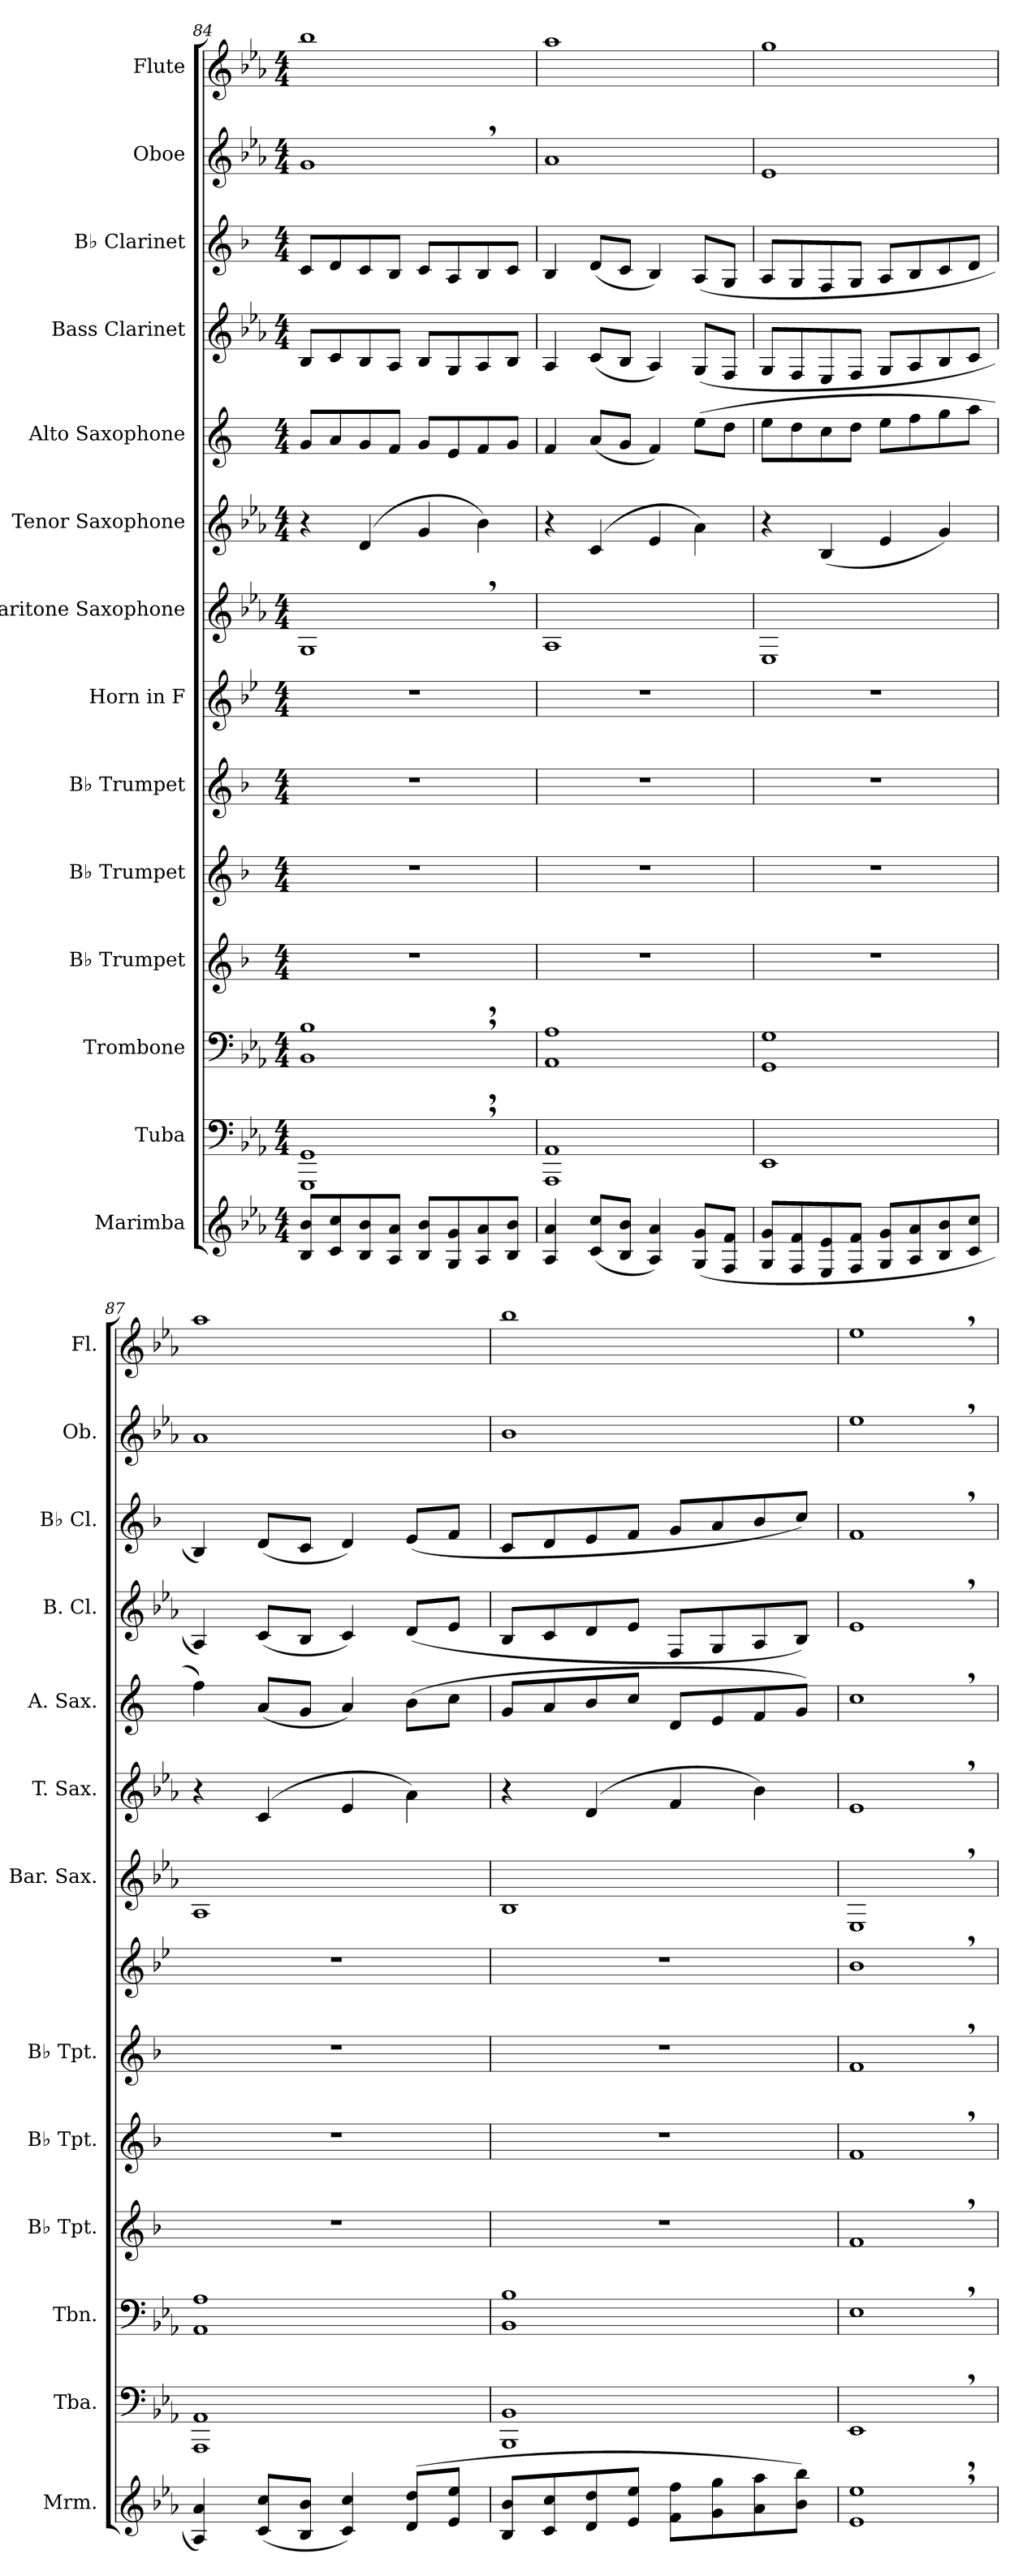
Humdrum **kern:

**kern	**kern	**kern	**kern	**kern	**kern	**kern	**kern	**kern	**kern	**kern	**kern	**kern	**kern
*part14	*part13	*part12	*part11	*part10	*part9	*part8	*part7	*part6	*part5	*part4	*part3	*part2	*part1
*staff14	*staff13	*staff12	*staff11	*staff10	*staff9	*staff8	*staff7	*staff6	*staff5	*staff4	*staff3	*staff2	*staff1
*I"Marimba	*I"Tuba	*I"Trombone	*I"B♭ Trumpet	*I"B♭ Trumpet	*I"B♭ Trumpet	*I"Horn in F	*I"Baritone Saxophone	*I"Tenor Saxophone	*I"Alto Saxophone	*I"Bass Clarinet	*I"B♭ Clarinet	*I"Oboe	*I"Flute
*I'Mrm.	*I'Tba.	*I'Tbn.	*I'B♭ Tpt.	*I'B♭ Tpt.	*I'B♭ Tpt.	*	*I'Bar. Sax.	*I'T. Sax.	*I'A. Sax.	*I'B. Cl.	*I'B♭ Cl.	*I'Ob.	*I'Fl.
!!LO:PB:g=z
*clefG2	*clefF4	*clefF4	*clefG2	*clefG2	*clefG2	*clefG2	*clefG2	*clefG2	*clefG2	*clefG2	*clefG2	*clefG2	*clefG2
*	*	*	*ITrd1c2	*ITrd1c2	*ITrd1c2	*ITrd4c7	*ITrd12c21	*ITrd8c14	*ITrd5c9	*ITrd8c14	*ITrd1c2	*	*
*k[b-e-a-]	*k[b-e-a-]	*k[b-e-a-]	*k[b-e-a-]	*k[b-e-a-]	*k[b-e-a-]	*k[b-e-a-]	*k[b-e-a-]	*k[b-e-a-]	*k[b-e-a-]	*k[b-e-a-]	*k[b-e-a-]	*k[b-e-a-]	*k[b-e-a-]
*M4/4	*M4/4	*M4/4	*M4/4	*M4/4	*M4/4	*M4/4	*M4/4	*M4/4	*M4/4	*M4/4	*M4/4	*M4/4	*M4/4
=84	=84	=84	=84	=84	=84	=84	=84	=84	=84	=84	=84	=84	=84
8B-/ 8b-/L	1GGG, 1GG,	1BB-, 1B-,	1r	1r	1r	1r	1GG,	4r	8B-/L	8BB-/L	8B-/L	1g,	1bb-
8c/ 8cc/	.	.	.	.	.	.	.	.	8c/	8C/	8c/	.	.
8B-/ 8b-/	.	.	.	.	.	.	.	(4D/	8B-/	8BB-/	8B-/	.	.
8A-/ 8a-/J	.	.	.	.	.	.	.	.	8A-/J	8AA-/J	8A-/J	.	.
8B-/ 8b-/L	.	.	.	.	.	.	.	4G/	8B-/L	8BB-/L	8B-/L	.	.
8G/ 8g/	.	.	.	.	.	.	.	.	8G/	8GG/	8G/	.	.
8A-/ 8a-/	.	.	.	.	.	.	.	4B-\)	8A-/	8AA-/	8A-/	.	.
8B-/ 8b-/J	.	.	.	.	.	.	.	.	8B-/J	8BB-/J	8B-/J	.	.
=85	=85	=85	=85	=85	=85	=85	=85	=85	=85	=85	=85	=85	=85
4A-/ 4a-/	1AAA- 1AA-	1AA- 1A-	1r	1r	1r	1r	1AA-	4r	4A-/	4AA-/	4A-/	1a-	1aa-
(8c/ 8cc/L	.	.	.	.	.	.	.	(4C/	(8c/L	(8C/L	(8c/L	.	.
8B-/ 8b-/J	.	.	.	.	.	.	.	.	8B-/J	8BB-/J	8B-/J	.	.
4A-/ 4a-/)	.	.	.	.	.	.	.	4E-/	4A-/)	4AA-/)	4A-/)	.	.
(8G/ 8g/L	.	.	.	.	.	.	.	4A-\)	(8g\L	(8GG/L	(8G/L	.	.
8F/ 8f/J	.	.	.	.	.	.	.	.	8f\J	8FF/J	8F/J	.	.
=86	=86	=86	=86	=86	=86	=86	=86	=86	=86	=86	=86	=86	=86
8G/ 8g/L	1EE-	1GG 1G	1r	1r	1r	1r	1EE-	4r	8g\L	8GG/L	8G/L	1e-	1gg
8F/ 8f/	.	.	.	.	.	.	.	.	8f\	8FF/	8F/	.	.
8E-/ 8e-/	.	.	.	.	.	.	.	(4BB-/	8e-\	8EE-/	8E-/	.	.
8F/ 8f/J	.	.	.	.	.	.	.	.	8f\J	8FF/J	8F/J	.	.
8G/ 8g/L	.	.	.	.	.	.	.	4E-/	8g\L	8GG/L	8G/L	.	.
8A-/ 8a-/	.	.	.	.	.	.	.	.	8a-\	8AA-/	8A-/	.	.
8B-/ 8b-/	.	.	.	.	.	.	.	4G/)	8b-\	8BB-/	8B-/	.	.
8c/ 8cc/J	.	.	.	.	.	.	.	.	8cc\J	8C/J	8c/J	.	.
=87	=87	=87	=87	=87	=87	=87	=87	=87	=87	=87	=87	=87	=87
4A-/ 4a-/)	1AAA- 1AA-	1AA- 1A-	1r	1r	1r	1r	1AA-	4r	4a-\)	4AA-/)	4A-/)	1a-	1aa-
(8c/ 8cc/L	.	.	.	.	.	.	.	(4C/	(8c/L	(8C/L	(8c/L	.	.
8B-/ 8b-/J	.	.	.	.	.	.	.	.	8B-/J	8BB-/J	8B-/J	.	.
4c/ 4cc/)	.	.	.	.	.	.	.	4E-/	4c/)	4C/)	4c/)	.	.
(8d/ 8dd/L	.	.	.	.	.	.	.	4A-\)	(8d\L	(8D/L	(8d/L	.	.
8e-/ 8ee-/J	.	.	.	.	.	.	.	.	8e-\J	8E-/J	8e-/J	.	.
!!LO:PB:g=z
=88	=88	=88	=88	=88	=88	=88	=88	=88	=88	=88	=88	=88	=88
8B-/ 8b-/L	1BBB- 1BB-	1BB- 1B-	1r	1r	1r	1r	1BB-	4r	8B-/L	8BB-/L	8B-/L	1b-	1bb-
8c/ 8cc/	.	.	.	.	.	.	.	.	8c/	8C/	8c/	.	.
8d/ 8dd/	.	.	.	.	.	.	.	(4D/	8d/	8D/	8d/	.	.
8e-/ 8ee-/J	.	.	.	.	.	.	.	.	8e-/J	8E-/J	8e-/J	.	.
8f\ 8ff\L	.	.	.	.	.	.	.	4F/	8F/L	8FF/L	8f/L	.	.
8g\ 8gg\	.	.	.	.	.	.	.	.	8G/	8GG/	8g/	.	.
8a-\ 8aa-\	.	.	.	.	.	.	.	4B-\)	8A-/	8AA-/	8a-/	.	.
8b-\ 8bb-\J)	.	.	.	.	.	.	.	.	8B-/J)	8BB-/J)	8b-/J)	.	.
=89	=89	=89	=89	=89	=89	=89	=89	=89	=89	=89	=89	=89	=89
1e-, 1ee-,	1EE-,	1E-,	1e-,	1e-,	1e-,	1e-,	1EE-,	1E-,	1e-,	1E-,	1e-,	1ee-,	1ee-,
=	=	=	=	=	=	=	=	=	=	=	=	=	=
*-	*-	*-	*-	*-	*-	*-	*-	*-	*-	*-	*-	*-	*-
